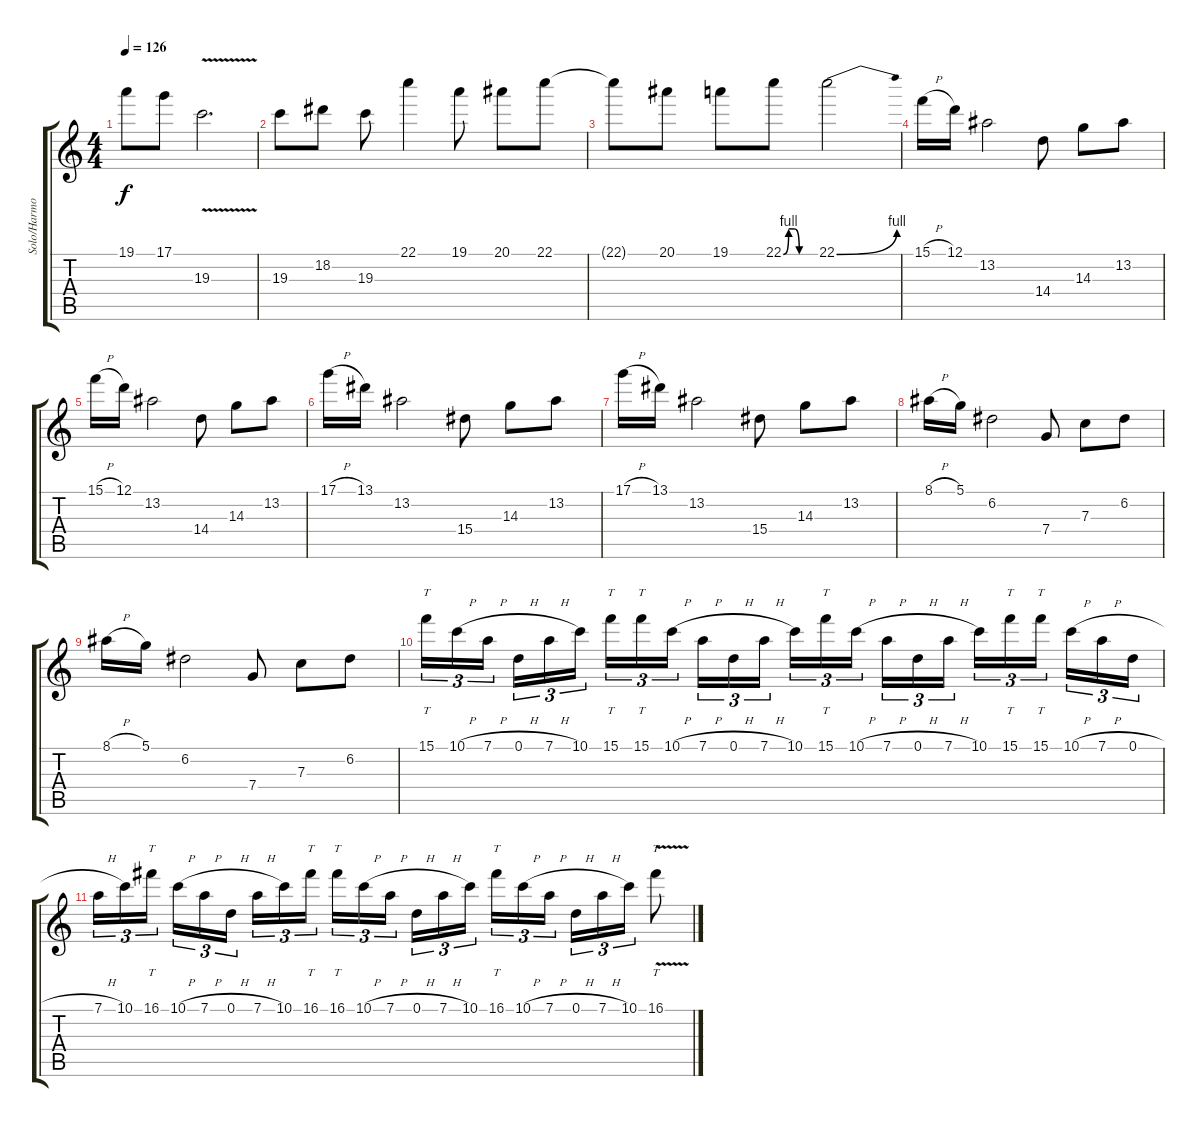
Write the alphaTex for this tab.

\track ("Solo/Harmonies OPM" "Solo/Harmo") {instrument distortionguitar}
\staff {score tabs}
\tuning (D4 A3 F3 C3 G2 D2) {hide}
\ts (4 4)
\tempo 126
\clef g2
\ks c
19.1{t}.8{dy f} 17.1.8 19.3{v}.2{d} |
19.3.8 18.2.8 19.3.8 22.1.4 19.1.8 20.1.8 22.1.8 |
22.1{t}.8 20.1.8 19.1.8 22.1{be (custom 0 0 10 4 20 4 30 0 60 0)}.8 22.1{be (bend 0 0 60 4)}.2 |
15.1{h}.16 12.1.16 13.2.2 14.4.8 14.3.8 13.2.8 |
15.1{h}.16 12.1.16 13.2.2 14.4.8 14.3.8 13.2.8 |
17.1{h}.16 13.1.16 13.2.2 15.4.8 14.3.8 13.2.8 |
17.1{h}.16 13.1.16 13.2.2 15.4.8 14.3.8 13.2.8 |
8.1{h}.16 5.1.16 6.2.2 7.4.8 7.3.8 6.2.8 |
8.1{h}.16 5.1.16 6.2.2 7.4.8 7.3.8 6.2.8 |
15.1.16{tt tu (3 2)} 10.1{h}.16{tu (3 2)} 7.1{h}.16{tu (3 2) beam splitsecondary} 0.1{h}.16{tu (3 2)} 7.1{h}.16{tu (3 2)} 10.1.16{tu (3 2)} 15.1.16{tt tu (3 2)} 15.1.16{tt tu (3 2)} 10.1{h}.16{tu (3 2) beam splitsecondary} 7.1{h}.16{tu (3 2)} 0.1{h}.16{tu (3 2)} 7.1{h}.16{tu (3 2)} 10.1.16{tu (3 2)} 15.1.16{tt tu (3 2)} 10.1{h}.16{tu (3 2) beam splitsecondary} 7.1{h}.16{tu (3 2)} 0.1{h}.16{tu (3 2)} 7.1{h}.16{tu (3 2)} 10.1.16{tu (3 2)} 15.1.16{tt tu (3 2)} 15.1.16{tt tu (3 2) beam splitsecondary} 10.1{h}.16{tu (3 2)} 7.1{h}.16{tu (3 2)} 0.1{h}.16{tu (3 2)} |
7.1{h}.16{tu (3 2)} 10.1.16{tu (3 2)} 16.1.16{tt tu (3 2) beam splitsecondary} 10.1{h}.16{tu (3 2)} 7.1{h}.16{tu (3 2)} 0.1{h}.16{tu (3 2)} 7.1{h}.16{tu (3 2)} 10.1.16{tu (3 2)} 16.1.16{tt tu (3 2) beam splitsecondary} 16.1.16{tt tu (3 2)} 10.1{h}.16{tu (3 2)} 7.1{h}.16{tu (3 2)} 0.1{h}.16{tu (3 2)} 7.1{h}.16{tu (3 2)} 10.1.16{tu (3 2) beam splitsecondary} 16.1.16{tt tu (3 2)} 10.1{h}.16{tu (3 2)} 7.1{h}.16{tu (3 2)} 0.1{h}.16{tu (3 2)} 7.1{h}.16{tu (3 2)} 10.1.16{tu (3 2)} 16.1{v}.8{tt}
